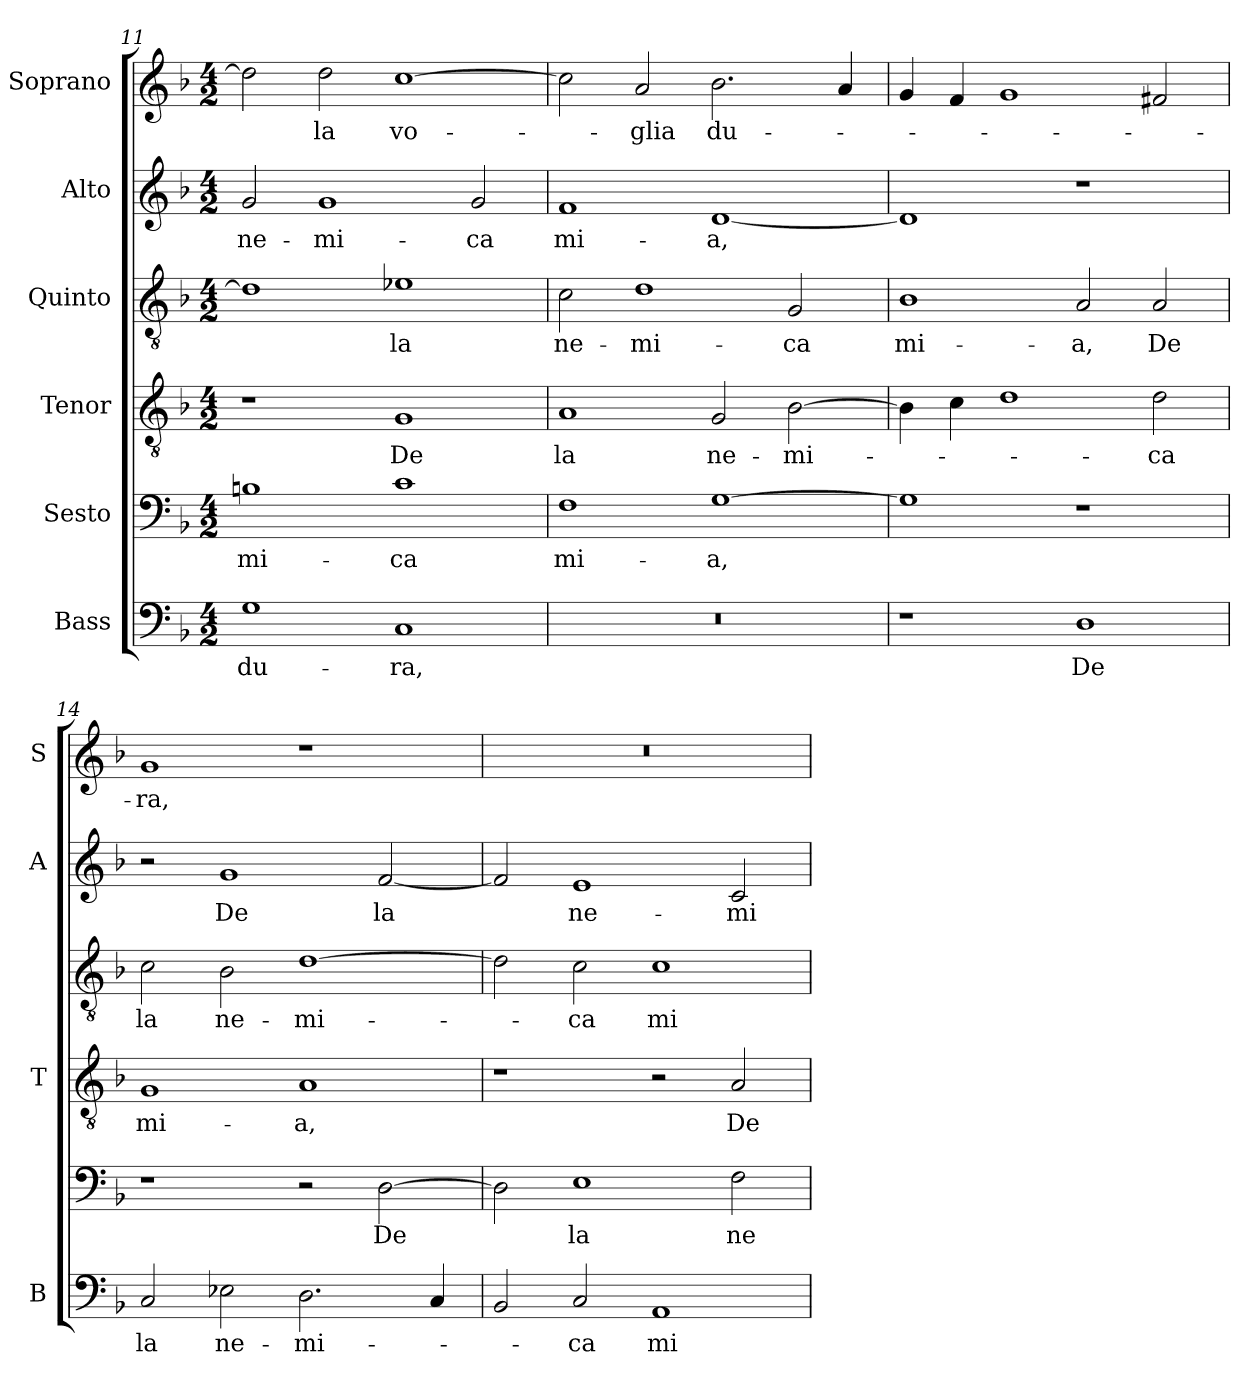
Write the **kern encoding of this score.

**kern	**text	**kern	**text	**kern	**text	**kern	**text	**kern	**text	**kern	**text
*part6	*part6	*part5	*part5	*part4	*part4	*part3	*part3	*part2	*part2	*part1	*part1
*staff6	*staff6	*staff5	*staff5	*staff4	*staff4	*staff3	*staff3	*staff2	*staff2	*staff1	*staff1
*I"Bass	*	*I"Sesto	*	*I"Tenor	*	*I"Quinto	*	*I"Alto	*	*I"Soprano	*
*I'B	*	*	*	*I'T	*	*	*	*I'A	*	*I'S	*
*clefF4	*	*clefF4	*	*clefGv2	*	*clefGv2	*	*clefG2	*	*clefG2	*
*k[b-]	*	*k[b-]	*	*k[b-]	*	*k[b-]	*	*k[b-]	*	*k[b-]	*
*F:	*	*F:	*	*F:	*	*F:	*	*F:	*	*F:	*
*M4/2	*	*M4/2	*	*M4/2	*	*M4/2	*	*M4/2	*	*M4/2	*
=11	=11	=11	=11	=11	=11	=11	=11	=11	=11	=11	=11
!	!LO:LY:b	!	!	!	!	!	!	!	!	!	!
!	!	!	!LO:LY:b	!	!	!	!	!	!	!	!
!	!	!	!	!	!	!	!	!	!LO:LY:b	!	!
1G	du-	1Bn	-mi-	1r	.	1d]	.	2g/	ne-	2dd\]	.
!	!	!	!	!	!	!	!	!	!LO:LY:b	!	!
!	!	!	!	!	!	!	!	!	!	!	!LO:LY:b
.	.	.	.	.	.	.	.	1g	-mi-	2dd\	la
!	!LO:LY:b	!	!	!	!	!	!	!	!	!	!
!	!	!	!LO:LY:b	!	!	!	!	!	!	!	!
!	!	!	!	!	!LO:LY:b	!	!	!	!	!	!
!	!	!	!	!	!	!	!LO:LY:b	!	!	!	!
!	!	!	!	!	!	!	!	!	!	!	!LO:LY:b
1C	-ra,	1c	-ca	1G	De	1e-X	la	.	.	[1cc	vo-
!	!	!	!	!	!	!	!	!	!LO:LY:b	!	!
.	.	.	.	.	.	.	.	2g/	-ca	.	.
=12	=12	=12	=12	=12	=12	=12	=12	=12	=12	=12	=12
!	!	!	!LO:LY:b	!	!	!	!	!	!	!	!
!	!	!	!	!	!LO:LY:b	!	!	!	!	!	!
!	!	!	!	!	!	!	!LO:LY:b	!	!	!	!
!	!	!	!	!	!	!	!	!	!LO:LY:b	!	!
0r	.	1F	mi-	1A	la	2c\	ne-	1f	mi-	2cc\]	.
!	!	!	!	!	!	!	!LO:LY:b	!	!	!	!
!	!	!	!	!	!	!	!	!	!	!	!LO:LY:b
.	.	.	.	.	.	1d	-mi-	.	.	2a/	-glia
!	!	!	!LO:LY:b	!	!	!	!	!	!	!	!
!	!	!	!	!	!LO:LY:b	!	!	!	!	!	!
!	!	!	!	!	!	!	!	!	!LO:LY:b	!	!
!	!	!	!	!	!	!	!	!	!	!	!LO:LY:b
.	.	[1G	-a,	2G/	ne-	.	.	[1d	-a,	2.b-\	du-
!	!	!	!	!	!LO:LY:b	!	!	!	!	!	!
!	!	!	!	!	!	!	!LO:LY:b	!	!	!	!
.	.	.	.	[2B-\	-mi-	2G/	-ca	.	.	.	.
.	.	.	.	.	.	.	.	.	.	4a/	.
=13	=13	=13	=13	=13	=13	=13	=13	=13	=13	=13	=13
!	!	!	!	!	!	!	!LO:LY:b	!	!	!	!
1r	.	1G]	.	4B-\]	.	1B-	mi-	1d]	.	4g/	.
.	.	.	.	4c\	.	.	.	.	.	4f/	.
.	.	.	.	1d	.	.	.	.	.	1g	.
!	!LO:LY:b	!	!	!	!	!	!	!	!	!	!
!	!	!	!	!	!	!	!LO:LY:b	!	!	!	!
1D	De	1r	.	.	.	2A/	-a,	1r	.	.	.
!	!	!	!	!	!LO:LY:b	!	!	!	!	!	!
!	!	!	!	!	!	!	!LO:LY:b	!	!	!	!
.	.	.	.	2d\	-ca	2A/	De	.	.	2f#X/	.
=14	=14	=14	=14	=14	=14	=14	=14	=14	=14	=14	=14
!	!LO:LY:b	!	!	!	!	!	!	!	!	!	!
!	!	!	!	!	!LO:LY:b	!	!	!	!	!	!
!	!	!	!	!	!	!	!LO:LY:b	!	!	!	!
!	!	!	!	!	!	!	!	!	!	!	!LO:LY:b
2C/	la	1r	.	1G	mi-	2c\	la	2r	.	1g	-ra,
!	!LO:LY:b	!	!	!	!	!	!	!	!	!	!
!	!	!	!	!	!	!	!LO:LY:b	!	!	!	!
!	!	!	!	!	!	!	!	!	!LO:LY:b	!	!
2E-X\	ne-	.	.	.	.	2B-\	ne-	1g	De	.	.
!	!LO:LY:b	!	!	!	!	!	!	!	!	!	!
!	!	!	!	!	!LO:LY:b	!	!	!	!	!	!
!	!	!	!	!	!	!	!LO:LY:b	!	!	!	!
2.D\	-mi-	2r	.	1A	-a,	[1d	-mi-	.	.	1r	.
!	!	!	!LO:LY:b	!	!	!	!	!	!	!	!
!	!	!	!	!	!	!	!	!	!LO:LY:b	!	!
.	.	[2D\	De	.	.	.	.	[2f/	la	.	.
4C/	.	.	.	.	.	.	.	.	.	.	.
!!LO:LB:g=z
=15	=15	=15	=15	=15	=15	=15	=15	=15	=15	=15	=15
2BB-/	.	2D\]	.	1r	.	2d\]	.	2f/]	.	0r	.
!	!LO:LY:b	!	!	!	!	!	!	!	!	!	!
!	!	!	!LO:LY:b	!	!	!	!	!	!	!	!
!	!	!	!	!	!	!	!LO:LY:b	!	!	!	!
!	!	!	!	!	!	!	!	!	!LO:LY:b	!	!
2C/	-ca	1E	la	.	.	2c\	-ca	1e	ne-	.	.
!	!LO:LY:b	!	!	!	!	!	!	!	!	!	!
!	!	!	!	!	!	!	!LO:LY:b	!	!	!	!
1AA	mi-	.	.	2r	.	1c	mi-	.	.	.	.
!	!	!	!LO:LY:b	!	!	!	!	!	!	!	!
!	!	!	!	!	!LO:LY:b	!	!	!	!	!	!
!	!	!	!	!	!	!	!	!	!LO:LY:b	!	!
.	.	2F\	ne-	2A/	De	.	.	2c/	-mi-	.	.
=	=	=	=	=	=	=	=	=	=	=	=
*-	*-	*-	*-	*-	*-	*-	*-	*-	*-	*-	*-
